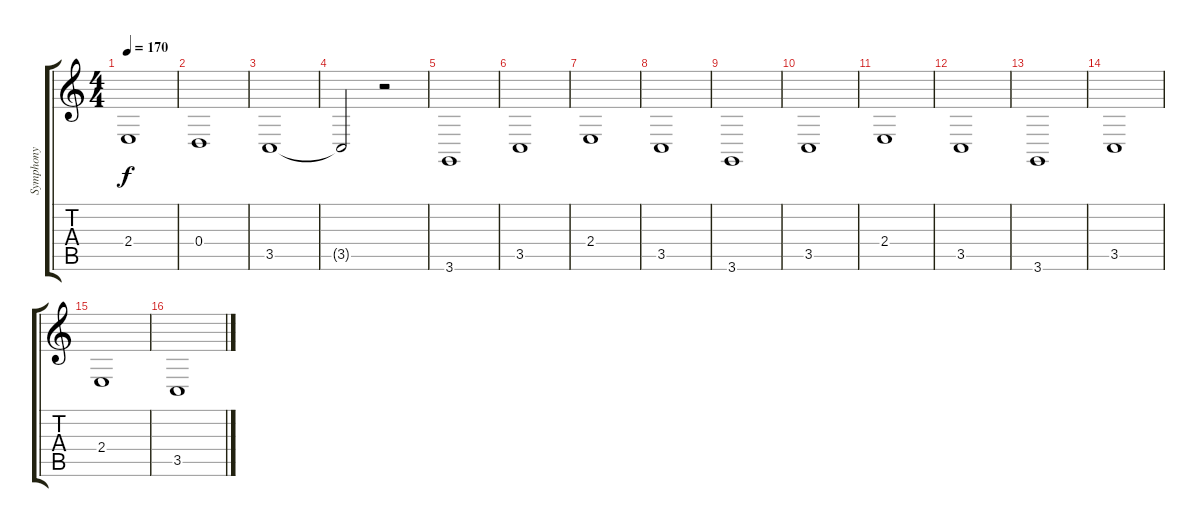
\track ("Symphony" "Symphony") {instrument stringensemble1}
\staff {score tabs}
\tuning (E4 B3 G3 D3 A2 E2) {hide}
\ts (4 4)
\tempo 170
\clef g2
\ks c
2.4.1{dy f} |
0.4.1 |
3.5.1 |
3.5{t}.2 r.2 |
3.6.1 |
3.5.1 |
2.4.1 |
3.5.1 |
3.6.1 |
3.5.1 |
2.4.1 |
3.5.1 |
3.6.1 |
3.5.1 |
2.4.1 |
3.5.1
